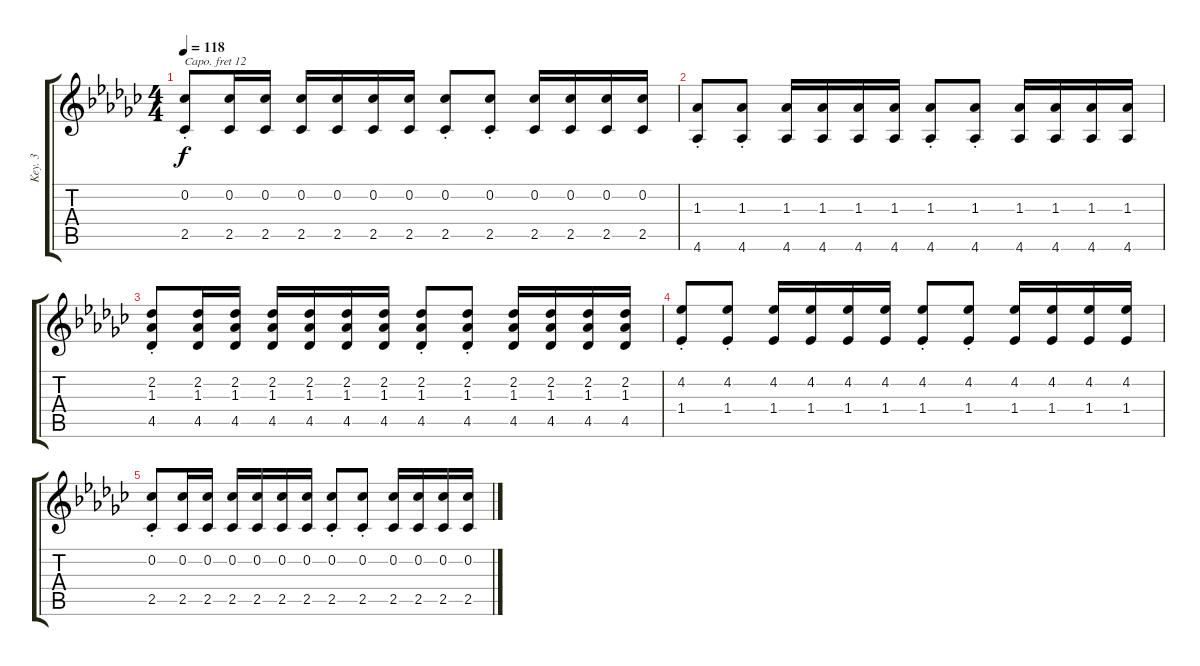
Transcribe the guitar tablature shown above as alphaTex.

\track ("Key. 3" "Key. 3") {instrument stringensemble1}
\staff {score tabs}
\capo 12
\tuning (E4 B3 G3 D3 A2 E2) {hide}
\ts (4 4)
\tempo 118
\clef g2
\ks ebminor
(0.2{st} 2.5{st}).8{dy f volume 0} (0.2 2.5).16 (0.2 2.5).16 (0.2 2.5).16 (0.2 2.5).16 (0.2 2.5).16 (0.2 2.5).16 (0.2{st} 2.5{st}).8 (0.2{st} 2.5{st}).8 (0.2 2.5).16 (0.2 2.5).16 (0.2 2.5).16 (0.2 2.5).16 |
(1.3{st} 4.6{st}).8 (1.3{st} 4.6{st}).8 (1.3 4.6).16 (1.3 4.6).16 (1.3 4.6).16 (1.3 4.6).16 (1.3{st} 4.6{st}).8 (1.3{st} 4.6{st}).8 (1.3 4.6).16 (1.3 4.6).16 (1.3 4.6).16 (1.3 4.6).16 |
(2.2{st} 1.3{st} 4.5{st}).8 (2.2 1.3 4.5).16 (2.2 1.3 4.5).16 (2.2 1.3 4.5).16 (2.2 1.3 4.5).16 (2.2 1.3 4.5).16 (2.2 1.3 4.5).16 (2.2{st} 1.3{st} 4.5{st}).8 (2.2{st} 1.3{st} 4.5{st}).8 (2.2 1.3 4.5).16 (2.2 1.3 4.5).16 (2.2 1.3 4.5).16 (2.2 1.3 4.5).16 |
(4.2{st} 1.4{st}).8 (4.2{st} 1.4{st}).8 (4.2 1.4).16 (4.2 1.4).16 (4.2 1.4).16 (4.2 1.4).16 (4.2{st} 1.4{st}).8 (4.2{st} 1.4{st}).8 (4.2 1.4).16 (4.2 1.4).16 (4.2 1.4).16 (4.2 1.4).16 |
(0.2{st} 2.5{st}).8 (0.2 2.5).16 (0.2 2.5).16 (0.2 2.5).16 (0.2 2.5).16 (0.2 2.5).16 (0.2 2.5).16 (0.2{st} 2.5{st}).8 (0.2{st} 2.5{st}).8 (0.2 2.5).16 (0.2 2.5).16 (0.2 2.5).16 (0.2 2.5).16
